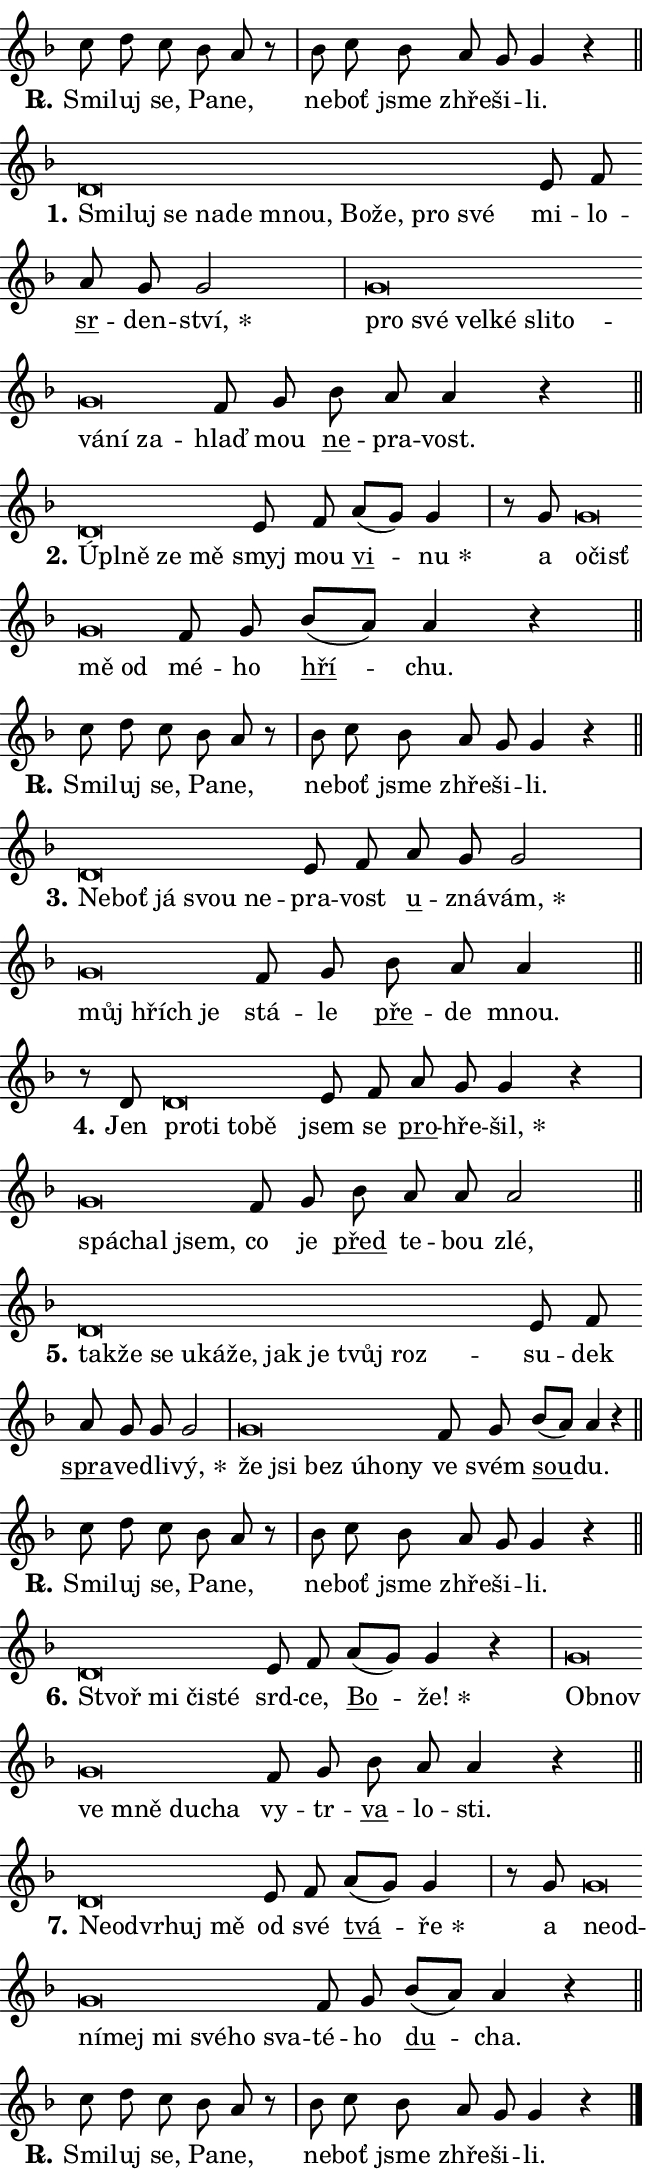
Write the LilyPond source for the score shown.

\version "2.24.0"
\header { tagline = "" }
\paper {
  indent = 0\cm
  top-margin = 0\cm
  right-margin = 0.13\cm % to fit lyric hyphens
  bottom-margin = 0\cm
  left-margin = 0\cm
  paper-width = 11\cm
  page-breaking = #ly:one-page-breaking
  system-system-spacing.basic-distance = #11
  score-system-spacing.basic-distance = #11
  ragged-last = ##f
}


%% Author: Thomas Morley
%% https://lists.gnu.org/archive/html/lilypond-user/2020-05/msg00002.html
#(define (line-position grob)
"Returns position of @var[grob} in current system:
   @code{'start}, if at first time-step
   @code{'end}, if at last time-step
   @code{'middle} otherwise
"
  (let* ((col (ly:item-get-column grob))
         (ln (ly:grob-object col 'left-neighbor))
         (rn (ly:grob-object col 'right-neighbor))
         (col-to-check-left (if (ly:grob? ln) ln col))
         (col-to-check-right (if (ly:grob? rn) rn col))
         (break-dir-left
           (and
             (ly:grob-property col-to-check-left 'non-musical #f)
             (ly:item-break-dir col-to-check-left)))
         (break-dir-right
           (and
             (ly:grob-property col-to-check-right 'non-musical #f)
             (ly:item-break-dir col-to-check-right))))
        (cond ((eqv? 1 break-dir-left) 'start)
              ((eqv? -1 break-dir-right) 'end)
              (else 'middle))))

#(define (tranparent-at-line-position vctor)
  (lambda (grob)
  "Relying on @code{line-position} select the relevant enry from @var{vctor}.
Used to determine transparency,"
    (case (line-position grob)
      ((end) (not (vector-ref vctor 0)))
      ((middle) (not (vector-ref vctor 1)))
      ((start) (not (vector-ref vctor 2))))))

noteHeadBreakVisibility =
#(define-music-function (break-visibility)(vector?)
"Makes @code{NoteHead}s transparent relying on @var{break-visibility}"
#{
  \override NoteHead.transparent =
    #(tranparent-at-line-position break-visibility)
#})

#(define delete-ledgers-for-transparent-note-heads
  (lambda (grob)
    "Reads whether a @code{NoteHead} is transparent.
If so this @code{NoteHead} is removed from @code{'note-heads} from
@var{grob}, which is supposed to be @code{LedgerLineSpanner}.
As a result ledgers are not printed for this @code{NoteHead}"
    (let* ((nhds-array (ly:grob-object grob 'note-heads))
           (nhds-list
             (if (ly:grob-array? nhds-array)
                 (ly:grob-array->list nhds-array)
                 '()))
           ;; Relies on the transparent-property being done before
           ;; Staff.LedgerLineSpanner.after-line-breaking is executed.
           ;; This is fragile ...
           (to-keep
             (remove
               (lambda (nhd)
                 (ly:grob-property nhd 'transparent #f))
               nhds-list)))
      ;; TODO find a better method to iterate over grob-arrays, similiar
      ;; to filter/remove etc for lists
      ;; For now rebuilt from scratch
      (set! (ly:grob-object grob 'note-heads)  '())
      (for-each
        (lambda (nhd)
          (ly:pointer-group-interface::add-grob grob 'note-heads nhd))
        to-keep))))

squashNotes = {
  \override NoteHead.X-extent = #'(-0.2 . 0.2)
  \override NoteHead.Y-extent = #'(-0.75 . 0)
  \override NoteHead.stencil =
    #(lambda (grob)
       (let ((pos (ly:grob-property grob 'staff-position)))
         (begin
           (if (< pos -7) (display "ERROR: Lower brevis then expected\n") (display ""))
           (if (<= pos -6) ly:text-interface::print ly:note-head::print))))
}
unSquashNotes = {
  \revert NoteHead.X-extent
  \revert NoteHead.Y-extent
  \revert NoteHead.stencil
}

hideNotes = \noteHeadBreakVisibility #begin-of-line-visible
unHideNotes = \noteHeadBreakVisibility #all-visible

% work-around for resetting accidentals
% https://lilypond.org/doc/v2.23/Documentation/notation/displaying-rhythms#unmetered-music
cadenzaMeasure = {
  \cadenzaOff
  \partial 1024 s1024
  \cadenzaOn
}

#(define-markup-command (accent layout props text) (markup?)
  "Underline accented syllable"
  (interpret-markup layout props
    #{\markup \override #'(offset . 4.3) \underline { #text }#}))

responsum = \markup \concat {
  "R" \hspace #-1.05 \path #0.1 #'((moveto 0 0.07) (lineto 0.9 0.8)) \hspace #0.05 "."
}

spaceSize = #0.6828661417322834 % exact space size for TeX Gyre Schola

\layout {
  \context {
    \Staff
    \remove "Time_signature_engraver"
    \override LedgerLineSpanner.after-line-breaking = #delete-ledgers-for-transparent-note-heads
  }
  \context {
    \Lyrics {
      \override LyricSpace.minimum-distance = \spaceSize
      \override LyricText.font-name = #"TeX Gyre Schola"
      \override LyricText.font-size = 1
      \override StanzaNumber.font-name = #"TeX Gyre Schola Bold"
      \override StanzaNumber.font-size = 1
    }
  }
  \context {
    \Score 
    \override NoteHead.text =
      #(lambda (grob) 
        (let ((pos (ly:grob-property grob 'staff-position)))
          #{\markup {
            \combine
              \halign #-0.55 \raise #(if (= pos -6) 0 0.5) \override #'(thickness . 2) \draw-line #'(3.2 . 0)
              \musicglyph "noteheads.sM1"
          }#}))
  }
}

% magnetic-lyrics.ily
%
%   written by
%     Jean Abou Samra <jean@abou-samra.fr>
%     Werner Lemberg <wl@gnu.org>
%
%   adapted by
%     Jiri Hon <jiri.hon@gmail.com>
%
% Version 2022-Apr-15

% https://www.mail-archive.com/lilypond-user@gnu.org/msg149350.html

#(define (Left_hyphen_pointer_engraver context)
   "Collect syllable-hyphen-syllable occurrences in lyrics and store
them in properties.  This engraver only looks to the left.  For
example, if the lyrics input is @code{foo -- bar}, it does the
following.

@itemize @bullet
@item
Set the @code{text} property of the @code{LyricHyphen} grob between
@q{foo} and @q{bar} to @code{foo}.

@item
Set the @code{left-hyphen} property of the @code{LyricText} grob with
text @q{foo} to the @code{LyricHyphen} grob between @q{foo} and
@q{bar}.
@end itemize

Use this auxiliary engraver in combination with the
@code{lyric-@/text::@/apply-@/magnetic-@/offset!} hook."
   (let ((hyphen #f)
         (text #f))
     (make-engraver
      (acknowledgers
       ((lyric-syllable-interface engraver grob source-engraver)
        (set! text grob)))
      (end-acknowledgers
       ((lyric-hyphen-interface engraver grob source-engraver)
        ;(when (not (grob::has-interface grob 'lyric-space-interface))
          (set! hyphen grob)));)
      ((stop-translation-timestep engraver)
       (when (and text hyphen)
         (ly:grob-set-object! text 'left-hyphen hyphen))
       (set! text #f)
       (set! hyphen #f)))))

#(define (lyric-text::apply-magnetic-offset! grob)
   "If the space between two syllables is less than the value in
property @code{LyricText@/.details@/.squash-threshold}, move the right
syllable to the left so that it gets concatenated with the left
syllable.

Use this function as a hook for
@code{LyricText@/.after-@/line-@/breaking} if the
@code{Left_@/hyphen_@/pointer_@/engraver} is active."
   (let ((hyphen (ly:grob-object grob 'left-hyphen #f)))
     (when hyphen
       (let ((left-text (ly:spanner-bound hyphen LEFT)))
         (when (grob::has-interface left-text 'lyric-syllable-interface)
           (let* ((common (ly:grob-common-refpoint grob left-text X))
                  (this-x-ext (ly:grob-extent grob common X))
                  (left-x-ext
                   (begin
                     ;; Trigger magnetism for left-text.
                     (ly:grob-property left-text 'after-line-breaking)
                     (ly:grob-extent left-text common X)))
                  ;; `delta` is the gap width between two syllables.
                  (delta (- (interval-start this-x-ext)
                            (interval-end left-x-ext)))
                  (details (ly:grob-property grob 'details))
                  (threshold (assoc-get 'squash-threshold details 0.2)))
             (when (< delta threshold)
               (let* (;; We have to manipulate the input text so that
                      ;; ligatures crossing syllable boundaries are not
                      ;; disabled.  For languages based on the Latin
                      ;; script this is essentially a beautification.
                      ;; However, for non-Western scripts it can be a
                      ;; necessity.
                      (lt (ly:grob-property left-text 'text))
                      (rt (ly:grob-property grob 'text))
                      (is-space (grob::has-interface hyphen 'lyric-space-interface))
                      (space (if is-space " " ""))
                      (extra-delta (if is-space spaceSize 0))
                      ;; Append new syllable.
                      (ltrt-space (if (and (string? lt) (string? rt))
                                (string-append lt space rt)
                                (make-concat-markup (list lt space rt))))
                      ;; Right-align `ltrt` to the right side.
                      (ltrt-space-markup (grob-interpret-markup
                               grob
                               (make-translate-markup
                                (cons (interval-length this-x-ext) 0)
                                (make-right-align-markup ltrt-space)))))
                 (begin
                   ;; Don't print `left-text`.
                   (ly:grob-set-property! left-text 'stencil #f)
                   ;; Set text and stencil (which holds all collected
                   ;; syllables so far) and shift it to the left.
                   (ly:grob-set-property! grob 'text ltrt-space)
                   (ly:grob-set-property! grob 'stencil ltrt-space-markup)
                   (ly:grob-translate-axis! grob (- (- delta extra-delta)) X))))))))))


#(define (lyric-hyphen::displace-bounds-first grob)
   ;; Make very sure this callback isn't triggered too early.
   (let ((left (ly:spanner-bound grob LEFT))
         (right (ly:spanner-bound grob RIGHT)))
     (ly:grob-property left 'after-line-breaking)
     (ly:grob-property right 'after-line-breaking)
     (ly:lyric-hyphen::print grob)))

squashThreshold = #0.4

\layout {
  \context {
    \Lyrics
    \consists #Left_hyphen_pointer_engraver
    \override LyricText.after-line-breaking =
      #lyric-text::apply-magnetic-offset!
    \override LyricHyphen.stencil = #lyric-hyphen::displace-bounds-first
    \override LyricText.details.squash-threshold = \squashThreshold
    \override LyricHyphen.minimum-distance = 0
    \override LyricHyphen.minimum-length = \squashThreshold
  }
}

squashText = \override LyricText.details.squash-threshold = 9999
unSquashText = \override LyricText.details.squash-threshold = \squashThreshold

leftText = \override LyricText.self-alignment-X = #LEFT
unLeftText = \revert LyricText.self-alignment-X

starOffset = #(lambda (grob) 
                (let ((x_offset (ly:self-alignment-interface::aligned-on-x-parent grob)))
                  (if (= x_offset 0) 0 (+ x_offset 1.2))))

star = #(define-music-function (syllable)(string?)
"Append star separator at the end of a syllable"
#{
  \once \override LyricText.X-offset = #starOffset
  \lyricmode { \markup {
    #syllable
    \override #'((font-name . "TeX Gyre Schola Bold")) \hspace #0.2 \lower #0.65 \larger "*"
  } }
#})

starAccent = #(define-music-function (syllable)(string?)
"Append star separator at the end of a syllable and make accent"
#{
  \once \override LyricText.X-offset = #starOffset
  \lyricmode { \markup {
    \accent #syllable
    \override #'((font-name . "TeX Gyre Schola Bold")) \hspace #0.2 \lower #0.65 \larger "*"
  } }
#})

breath = #(define-music-function (syllable)(string?)
"Append breathing indicator at the end of a syllable"
#{
  \lyricmode { \markup { #syllable "+" } }
#})

optionalBreath = #(define-music-function (syllable)(string?)
"Append optional breathing indicator at the end of a syllable"
#{
  \lyricmode { \markup { #syllable "(+)" } }
#})


\score {
    <<
        \new Voice = "melody" { \cadenzaOn \key f \major \relative { c''8 d c bes a r \cadenzaMeasure \bar "|" bes c bes \bar "" a g g4 r \cadenzaMeasure \bar "||" \break } }
        \new Lyrics \lyricsto "melody" { \lyricmode { \set stanza = \responsum
Smi -- luj se, Pa -- ne, ne -- boť jsme zhře -- ši -- li. } }
    >>
    \layout {}
}

\score {
    <<
        \new Voice = "melody" { \cadenzaOn \key f \major \relative { \squashNotes d'\breve*1/16 \hideNotes \breve*1/16 \bar "" \breve*1/16 \bar "" \breve*1/16 \bar "" \breve*1/16 \bar "" \breve*1/16 \bar "" \breve*1/16 \bar "" \breve*1/16 \bar "" \breve*1/16 \breve*1/16 \bar "" \unHideNotes \unSquashNotes e8 f \bar "" a g g2 \cadenzaMeasure \bar "|" \squashNotes g\breve*1/16 \hideNotes \breve*1/16 \bar "" \breve*1/16 \bar "" \breve*1/16 \bar "" \breve*1/16 \bar "" \breve*1/16 \bar "" \breve*1/16 \bar "" \breve*1/16 \breve*1/16 \bar "" \unHideNotes \unSquashNotes f8 g \bar "" bes a a4 r \cadenzaMeasure \bar "||" \break } }
        \new Lyrics \lyricsto "melody" { \lyricmode { \set stanza = "1."
\leftText Smi -- \squashText luj se na -- de mnou, Bo -- že, pro své \unLeftText \unSquashText mi -- lo -- \markup \accent sr -- den -- \star ství, \leftText pro \squashText své vel -- ké sli -- to -- vá -- ní za -- \unLeftText \unSquashText hlaď mou \markup \accent ne -- pra -- vost. } }
    >>
    \layout {}
}

\score {
    <<
        \new Voice = "melody" { \cadenzaOn \key f \major \relative { \squashNotes d'\breve*1/16 \hideNotes \breve*1/16 \bar "" \breve*1/16 \breve*1/16 \bar "" \unHideNotes \unSquashNotes e8 f \bar "" a[( g)] g4 \cadenzaMeasure \bar "|" r8 g8 \squashNotes g\breve*1/16 \hideNotes \breve*1/16 \bar "" \breve*1/16 \breve*1/16 \bar "" \unHideNotes \unSquashNotes f8 g \bar "" bes[( a)] a4 r \cadenzaMeasure \bar "||" \break } }
        \new Lyrics \lyricsto "melody" { \lyricmode { \set stanza = "2."
\leftText Úpl -- \squashText ně ze mě \unLeftText \unSquashText smyj mou \markup \accent vi -- \star nu a \leftText o -- \squashText čisť mě od \unLeftText \unSquashText mé -- ho \markup \accent hří -- chu. } }
    >>
    \layout {}
}

\score {
    <<
        \new Voice = "melody" { \cadenzaOn \key f \major \relative { c''8 d c bes a r \cadenzaMeasure \bar "|" bes c bes \bar "" a g g4 r \cadenzaMeasure \bar "||" \break } }
        \new Lyrics \lyricsto "melody" { \lyricmode { \set stanza = \responsum
Smi -- luj se, Pa -- ne, ne -- boť jsme zhře -- ši -- li. } }
    >>
    \layout {}
}

\score {
    <<
        \new Voice = "melody" { \cadenzaOn \key f \major \relative { \squashNotes d'\breve*1/16 \hideNotes \breve*1/16 \bar "" \breve*1/16 \bar "" \breve*1/16 \breve*1/16 \bar "" \unHideNotes \unSquashNotes e8 f \bar "" a g g2 \cadenzaMeasure \bar "|" \squashNotes g\breve*1/16 \hideNotes \breve*1/16 \breve*1/16 \bar "" \unHideNotes \unSquashNotes f8 g \bar "" bes a a4 \cadenzaMeasure \bar "||" \break } }
        \new Lyrics \lyricsto "melody" { \lyricmode { \set stanza = "3."
\leftText Ne -- \squashText boť já svou ne -- \unLeftText \unSquashText pra -- vost \markup \accent u -- zná -- \star vám, \leftText můj \squashText hřích je \unLeftText \unSquashText stá -- le \markup \accent pře -- de mnou. } }
    >>
    \layout {}
}

\score {
    <<
        \new Voice = "melody" { \cadenzaOn \key f \major \relative { r8 d'8 \squashNotes d\breve*1/16 \hideNotes \breve*1/16 \bar "" \breve*1/16 \breve*1/16 \bar "" \unHideNotes \unSquashNotes e8 f \bar "" a g g4 r \cadenzaMeasure \bar "|" \squashNotes g\breve*1/16 \hideNotes \breve*1/16 \breve*1/16 \bar "" \unHideNotes \unSquashNotes f8 g \bar "" bes a a a2 \cadenzaMeasure \bar "||" \break } }
        \new Lyrics \lyricsto "melody" { \lyricmode { \set stanza = "4."
Jen \leftText pro -- \squashText ti to -- bě \unLeftText \unSquashText jsem se \markup \accent pro -- hře -- \star šil, \leftText spá -- \squashText chal jsem, \unLeftText \unSquashText co je \markup \accent před te -- bou zlé, } }
    >>
    \layout {}
}

\score {
    <<
        \new Voice = "melody" { \cadenzaOn \key f \major \relative { \squashNotes d'\breve*1/16 \hideNotes \breve*1/16 \bar "" \breve*1/16 \bar "" \breve*1/16 \bar "" \breve*1/16 \bar "" \breve*1/16 \bar "" \breve*1/16 \bar "" \breve*1/16 \bar "" \breve*1/16 \breve*1/16 \bar "" \unHideNotes \unSquashNotes e8 f \bar "" a g g g2 \cadenzaMeasure \bar "|" \squashNotes g\breve*1/16 \hideNotes \breve*1/16 \bar "" \breve*1/16 \bar "" \breve*1/16 \bar "" \breve*1/16 \breve*1/16 \bar "" \unHideNotes \unSquashNotes f8 g \bar "" bes[( a)] a4 r \cadenzaMeasure \bar "||" \break } }
        \new Lyrics \lyricsto "melody" { \lyricmode { \set stanza = "5."
\leftText tak -- \squashText že se u -- ká -- že, jak je tvůj roz -- \unLeftText \unSquashText su -- dek \markup \accent spra -- ve -- dli -- \star vý, \leftText že \squashText jsi bez ú -- ho -- ny \unLeftText \unSquashText ve svém \markup \accent sou -- du. } }
    >>
    \layout {}
}

\score {
    <<
        \new Voice = "melody" { \cadenzaOn \key f \major \relative { c''8 d c bes a r \cadenzaMeasure \bar "|" bes c bes \bar "" a g g4 r \cadenzaMeasure \bar "||" \break } }
        \new Lyrics \lyricsto "melody" { \lyricmode { \set stanza = \responsum
Smi -- luj se, Pa -- ne, ne -- boť jsme zhře -- ši -- li. } }
    >>
    \layout {}
}

\score {
    <<
        \new Voice = "melody" { \cadenzaOn \key f \major \relative { \squashNotes d'\breve*1/16 \hideNotes \breve*1/16 \bar "" \breve*1/16 \breve*1/16 \bar "" \unHideNotes \unSquashNotes e8 f \bar "" a[( g)] g4 r \cadenzaMeasure \bar "|" \squashNotes g\breve*1/16 \hideNotes \breve*1/16 \bar "" \breve*1/16 \bar "" \breve*1/16 \bar "" \breve*1/16 \breve*1/16 \bar "" \unHideNotes \unSquashNotes f8 g \bar "" bes a a4 r \cadenzaMeasure \bar "||" \break } }
        \new Lyrics \lyricsto "melody" { \lyricmode { \set stanza = "6."
\leftText Stvoř \squashText mi či -- sté \unLeftText \unSquashText srd -- ce, \markup \accent Bo -- \star že! \leftText Ob -- \squashText nov ve mně du -- cha \unLeftText \unSquashText vy -- tr -- \markup \accent va -- lo -- sti. } }
    >>
    \layout {}
}

\score {
    <<
        \new Voice = "melody" { \cadenzaOn \key f \major \relative { \squashNotes d'\breve*1/16 \hideNotes \breve*1/16 \bar "" \breve*1/16 \bar "" \breve*1/16 \breve*1/16 \bar "" \unHideNotes \unSquashNotes e8 f \bar "" a[( g)] g4 \cadenzaMeasure \bar "|" r8 g8 \squashNotes g\breve*1/16 \hideNotes \breve*1/16 \bar "" \breve*1/16 \bar "" \breve*1/16 \bar "" \breve*1/16 \bar "" \breve*1/16 \bar "" \breve*1/16 \breve*1/16 \bar "" \unHideNotes \unSquashNotes f8 g \bar "" bes[( a)] a4 r \cadenzaMeasure \bar "||" \break } }
        \new Lyrics \lyricsto "melody" { \lyricmode { \set stanza = "7."
\leftText Ne -- \squashText od -- vr -- huj mě \unLeftText \unSquashText od své \markup \accent tvá -- \star ře a \leftText ne -- \squashText od -- ní -- mej mi své -- ho sva -- \unLeftText \unSquashText té -- ho \markup \accent du -- cha. } }
    >>
    \layout {}
}

\score {
    <<
        \new Voice = "melody" { \cadenzaOn \key f \major \relative { c''8 d c bes a r \cadenzaMeasure \bar "|" bes c bes \bar "" a g g4 r \cadenzaMeasure \bar "||" \break } \bar "|." }
        \new Lyrics \lyricsto "melody" { \lyricmode { \set stanza = \responsum
Smi -- luj se, Pa -- ne, ne -- boť jsme zhře -- ši -- li. } }
    >>
    \layout {}
}
